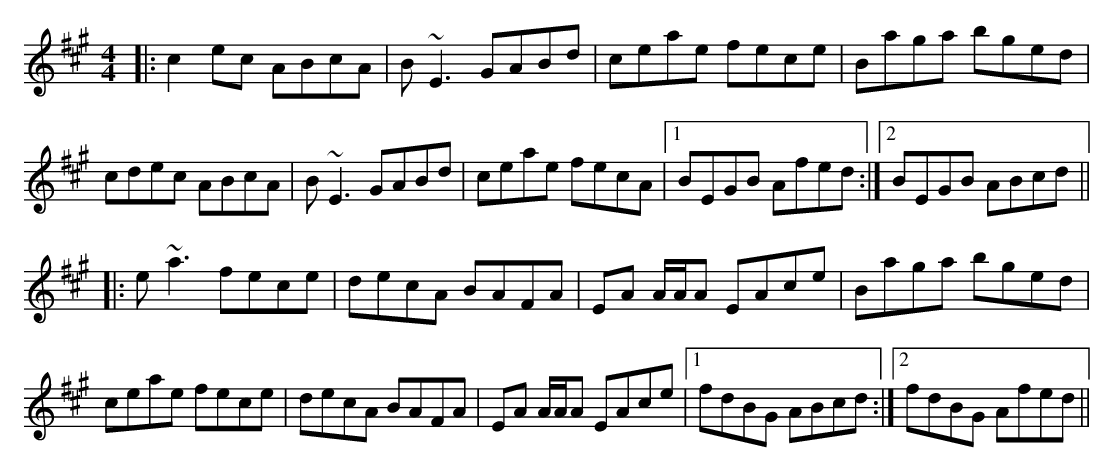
X:1
M:4/4
K:A
|:c2 ec ABcA|B~E3 GABd|ceae fece|Baga bged|
cdec ABcA|B~E3 GABd|ceae fecA|1 BEGB Afed:|2 BEGB ABcd||
|:e~a3 fece|decA BAFA|EA A/A/A EAce|Baga bged|
ceae fece|decA BAFA|EA A/A/A EAce|1 fdBG ABcd:|2 fdBG Afed||
